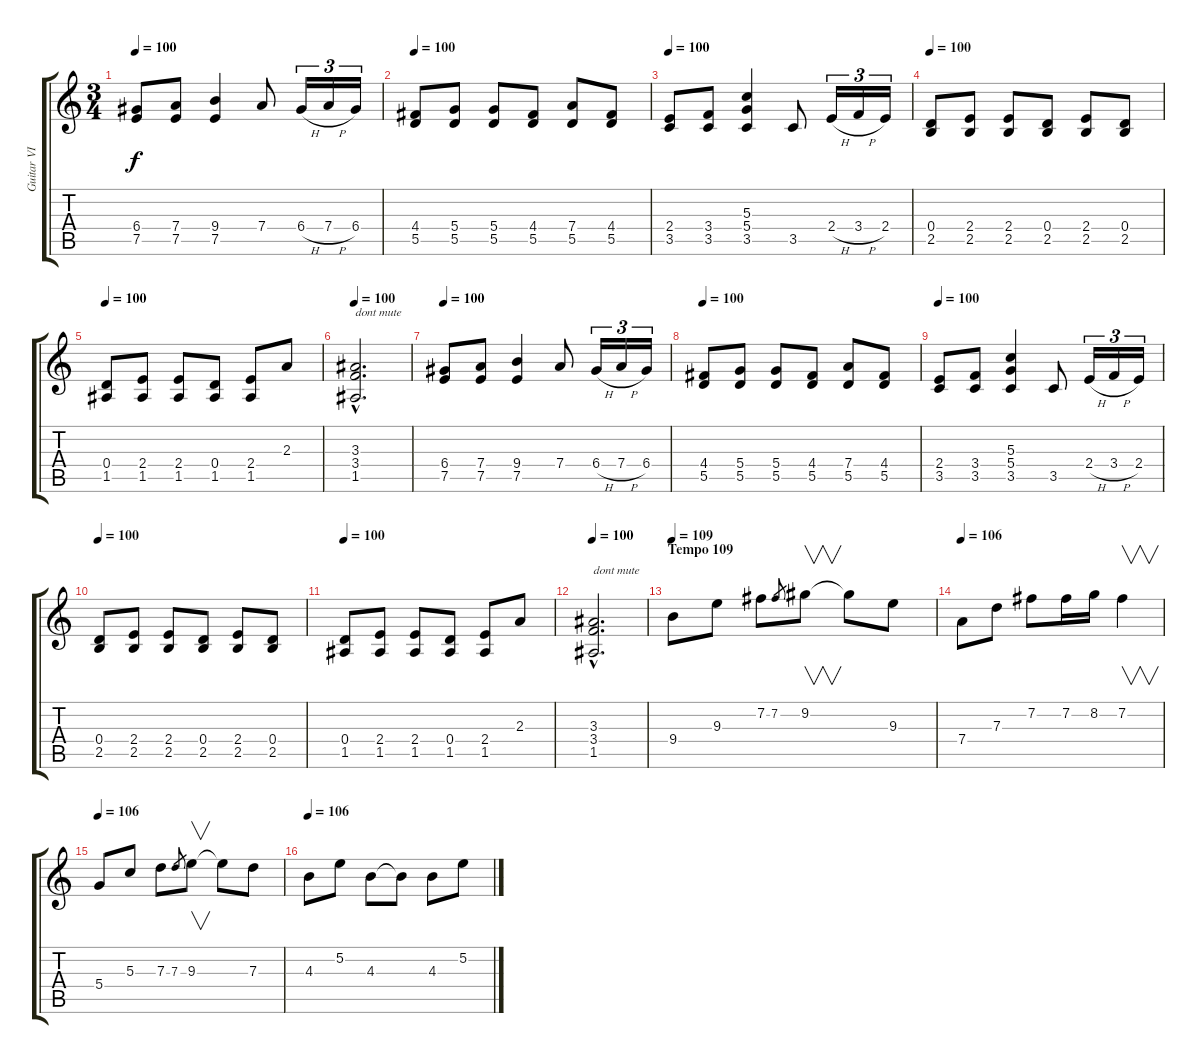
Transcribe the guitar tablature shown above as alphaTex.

\track ("Guitar VI Distortion" "Guitar VI ") {instrument distortionguitar}
\staff {score tabs}
\tuning (E4 B3 G3 D3 A2 E2) {hide}
\ts (3 4)
\tempo 100
\clef g2
\ks c
(6.4 7.5).8{dy f} (7.4 7.5).8 (9.4 7.5).4 7.4.8 6.4{h}.16{tu (3 2)} 7.4{h}.16{tu (3 2)} 6.4.16{tu (3 2)} |
\tempo 100
(4.4 5.5).8 (5.4 5.5).8 (5.4 5.5).8 (4.4 5.5).8 (7.4 5.5).8 (4.4 5.5).8 |
\tempo 100
(2.4 3.5).8 (3.4 3.5).8 (5.3 5.4 3.5).4 3.5.8 2.4{h}.16{tu (3 2)} 3.4{h}.16{tu (3 2)} 2.4.16{tu (3 2)} |
\tempo 100
(0.4 2.5).8 (2.4 2.5).8 (2.4 2.5).8 (0.4 2.5).8 (2.4 2.5).8 (0.4 2.5).8 |
\tempo 100
(0.4 1.5).8 (2.4 1.5).8 (2.4 1.5).8 (0.4 1.5).8 (2.4 1.5).8 2.3.8 |
\tempo 100
(3.3{hac} 3.4{hac} 1.5{hac}).2{d txt "dont mute"} |
\tempo 100
(6.4 7.5).8 (7.4 7.5).8 (9.4 7.5).4 7.4.8 6.4{h}.16{tu (3 2)} 7.4{h}.16{tu (3 2)} 6.4.16{tu (3 2)} |
\tempo 100
(4.4 5.5).8 (5.4 5.5).8 (5.4 5.5).8 (4.4 5.5).8 (7.4 5.5).8 (4.4 5.5).8 |
\tempo 100
(2.4 3.5).8 (3.4 3.5).8 (5.3 5.4 3.5).4 3.5.8 2.4{h}.16{tu (3 2)} 3.4{h}.16{tu (3 2)} 2.4.16{tu (3 2)} |
\tempo 100
(0.4 2.5).8 (2.4 2.5).8 (2.4 2.5).8 (0.4 2.5).8 (2.4 2.5).8 (0.4 2.5).8 |
\tempo 100
(0.4 1.5).8 (2.4 1.5).8 (2.4 1.5).8 (0.4 1.5).8 (2.4 1.5).8 2.3.8 |
\tempo 100
(3.3{hac} 3.4{hac} 1.5{hac}).2{d txt "dont mute"} |
\section ("" "Tempo 109")
\tempo 106
\tempo 109
9.4.8 9.3.8 7.2.8 7.2.8{gr} 9.2.8{v} 9.2{t}.8 9.3.8 |
\tempo 106
7.4.8 7.3.8 7.2.8 7.2.16 8.2.16 7.2.4{v} |
\tempo 106
5.4.8 5.3.8 7.3.8 7.3.8{gr} 9.3.8{v} 9.3{t}.8 7.3.8 |
\tempo 106
4.3.8 5.2.8 4.3.8 4.3{t}.8 4.3.8 5.2.8
